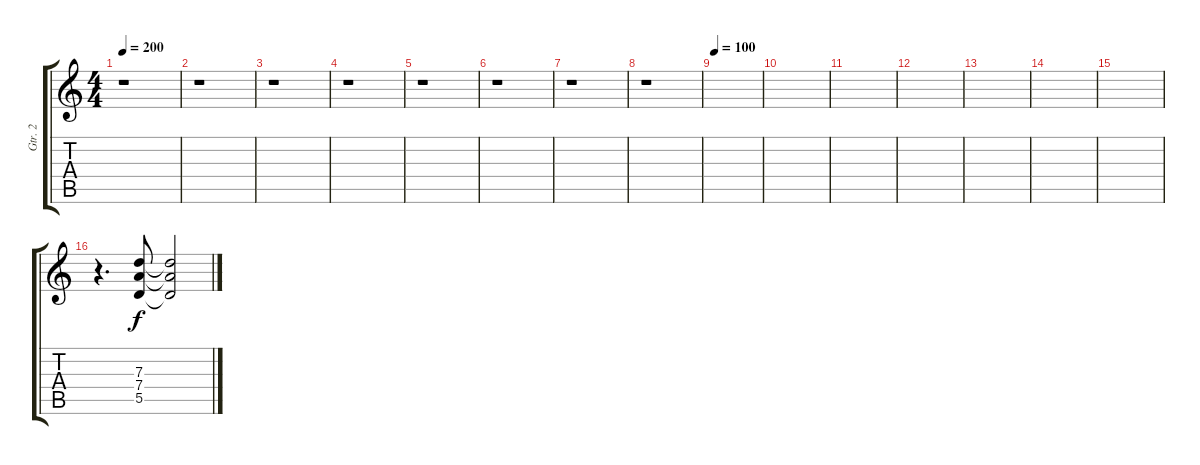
\track ("Gtr. 2" "Gtr. 2") {instrument distortionguitar}
\staff {score tabs}
\tuning (E4 B3 G3 D3 A2 E2) {hide}
\ts (4 4)
\tempo 200
\clef g2
\ks c
r.1{dy f} |
r.1 |
r.1 |
r.1 |
r.1 |
r.1 |
r.1 |
r.1 |
\tempo 100
|
|
|
|
|
|
|
r.4{d} (7.3 7.4 5.5).8 (7.3{t} 7.4{t} 5.5{t}).2
